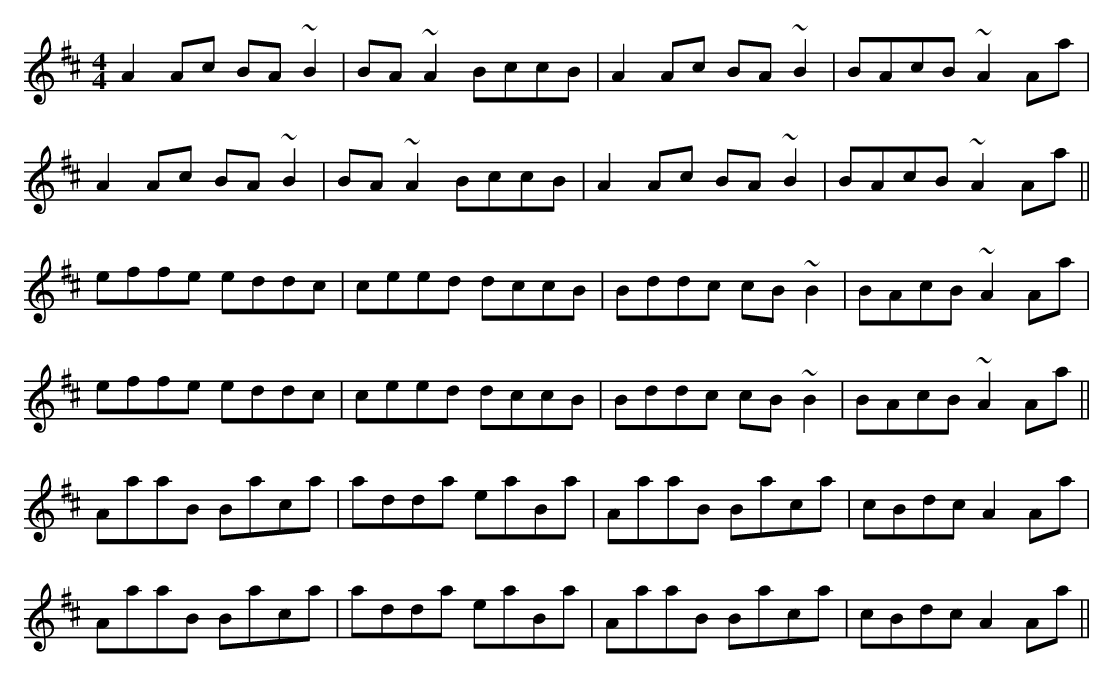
X:1
M:4/4
K:D
A2 Ac BA ~B2 | BA ~A2 BccB | A2 Ac BA ~B2 | BAcB ~A2 Aa |
A2 Ac BA ~B2 | BA ~A2 BccB | A2 Ac BA ~B2 | BAcB ~A2 Aa ||
effe eddc | ceed dccB | Bddc cB ~B2 | BAcB ~A2 Aa |
effe eddc | ceed dccB | Bddc cB ~B2 | BAcB ~A2 Aa ||
AaaB Baca | adda eaBa | AaaB Baca | cBdc A2 Aa |
AaaB Baca | adda eaBa | AaaB Baca | cBdc A2 Aa ||
